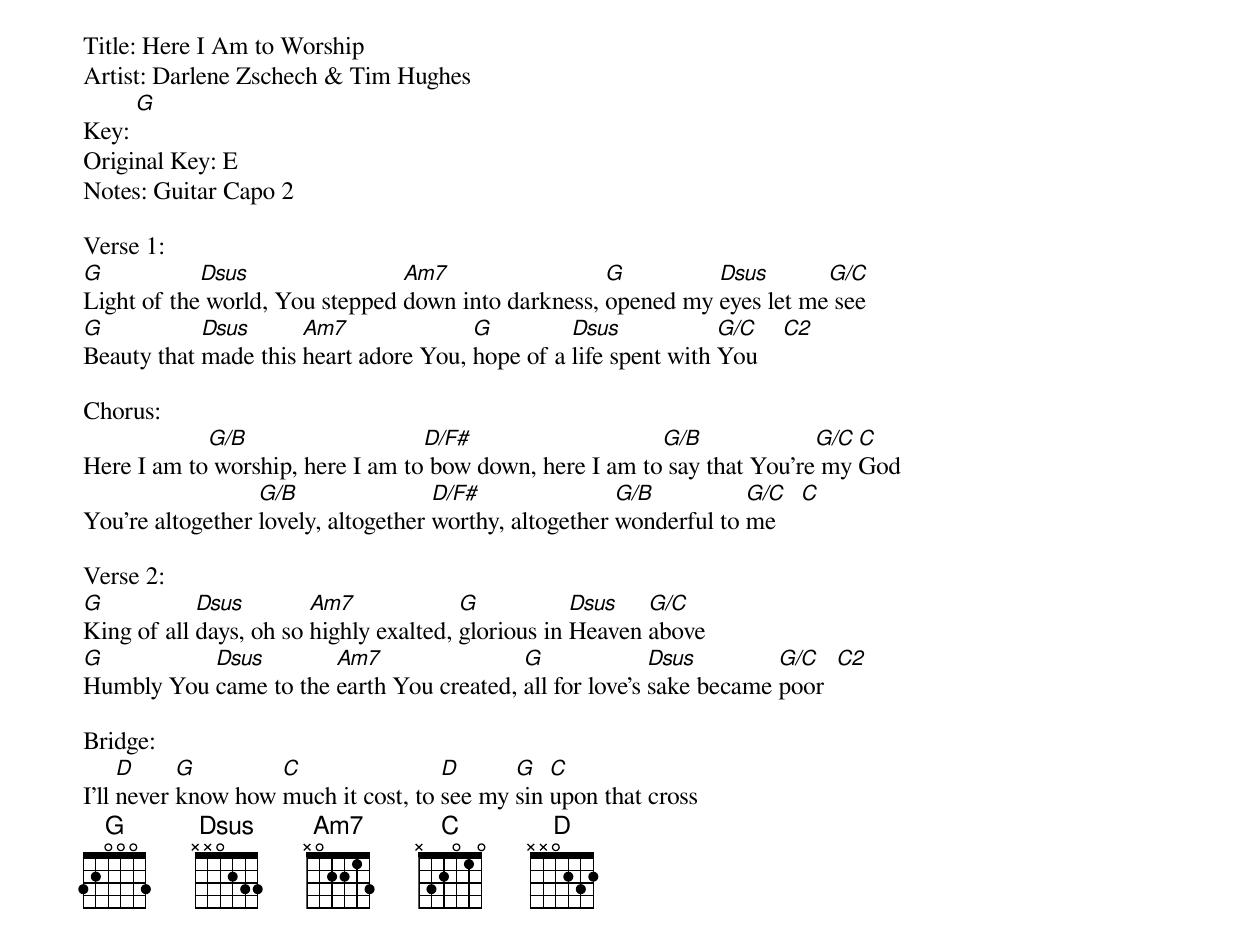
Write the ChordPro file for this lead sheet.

Title: Here I Am to Worship
Artist: Darlene Zschech & Tim Hughes
Key: [G]
Original Key: E
Notes: Guitar Capo 2

Verse 1:
[G]Light of the[Dsus] world, You stepped [Am7]down into darkness, [G]opened my [Dsus]eyes let me[G/C] see
[G]Beauty that [Dsus]made this [Am7]heart adore You, [G]hope of a [Dsus]life spent with [G/C]You    [C2]

Chorus:
Here I am to[G/B] worship, here I am to[D/F#] bow down, here I am to[G/B] say that You're[G/C] my [C]God
You're altogether [G/B]lovely, altogether [D/F#]worthy, altogether [G/B]wonderful to [G/C]me    [C]

Verse 2:
[G]King of all [Dsus]days, oh so [Am7]highly exalted, [G]glorious in [Dsus]Heaven [G/C]above
[G]Humbly You [Dsus]came to the [Am7]earth You created, [G]all for love's [Dsus]sake became [G/C]poor  [C2]

Bridge:
I'll [D]never [G]know how [C]much it cost, to [D]see my [G]sin [C]upon that cross
